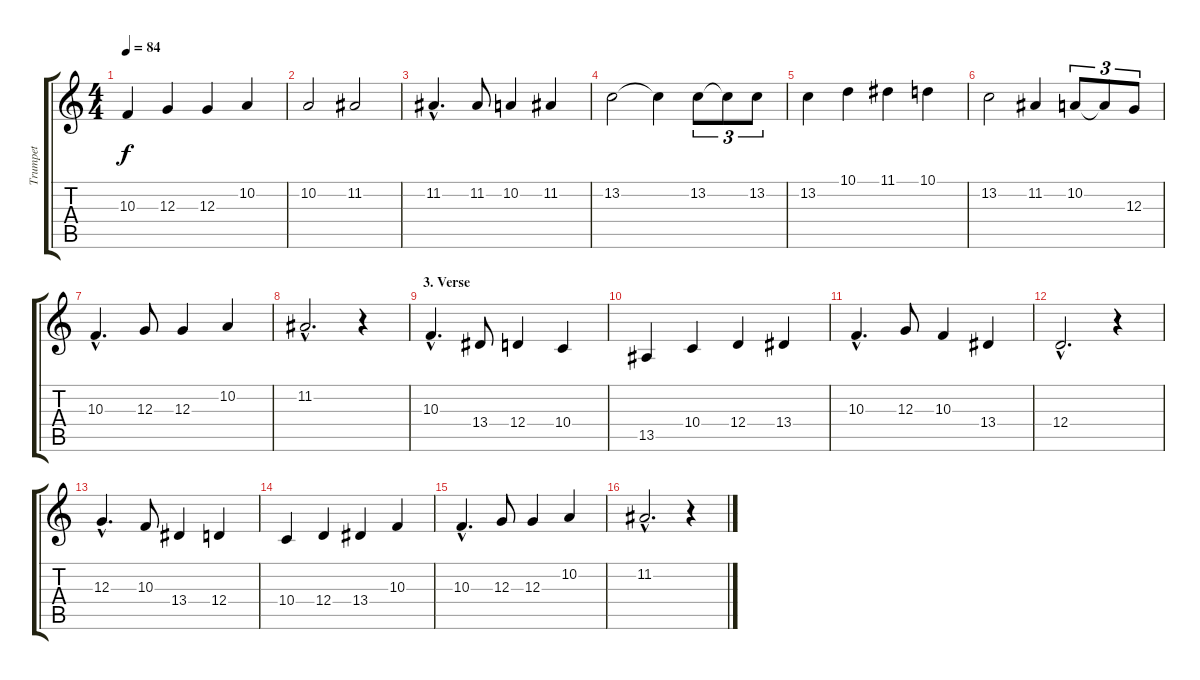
\track ("Trumpet" "Trumpet") {instrument trumpet}
\staff {score tabs}
\tuning (E4 B3 G3 D3 A2 E2) {hide}
\ts (4 4)
\tempo 84
\clef g2
\ks c
10.3.4{dy f} 12.3.4 12.3.4 10.2.4 |
10.2.2 11.2.2 |
11.2{hac}.4{d} 11.2.8 10.2.4 11.2.4 |
13.2.2 13.2{t}.4 13.2.8{tu (3 2)} 13.2{t}.8{tu (3 2)} 13.2.8{tu (3 2)} |
13.2.4 10.1.4 11.1.4 10.1.4 |
13.2.2 11.2.4 10.2.8{tu (3 2)} 10.2{t}.8{tu (3 2)} 12.3.8{tu (3 2)} |
10.3{hac}.4{d} 12.3.8 12.3.4 10.2.4 |
11.2{hac}.2{d} r.4 |
\section ("" "3. Verse")
10.3{hac}.4{d} 13.4.8 12.4.4 10.4.4 |
13.5.4 10.4.4 12.4.4 13.4.4 |
10.3{hac}.4{d} 12.3.8 10.3.4 13.4.4 |
12.4{hac}.2{d} r.4 |
12.3{hac}.4{d} 10.3.8 13.4.4 12.4.4 |
10.4.4 12.4.4 13.4.4 10.3.4 |
10.3{hac}.4{d} 12.3.8 12.3.4 10.2.4 |
11.2{hac}.2{d} r.4
